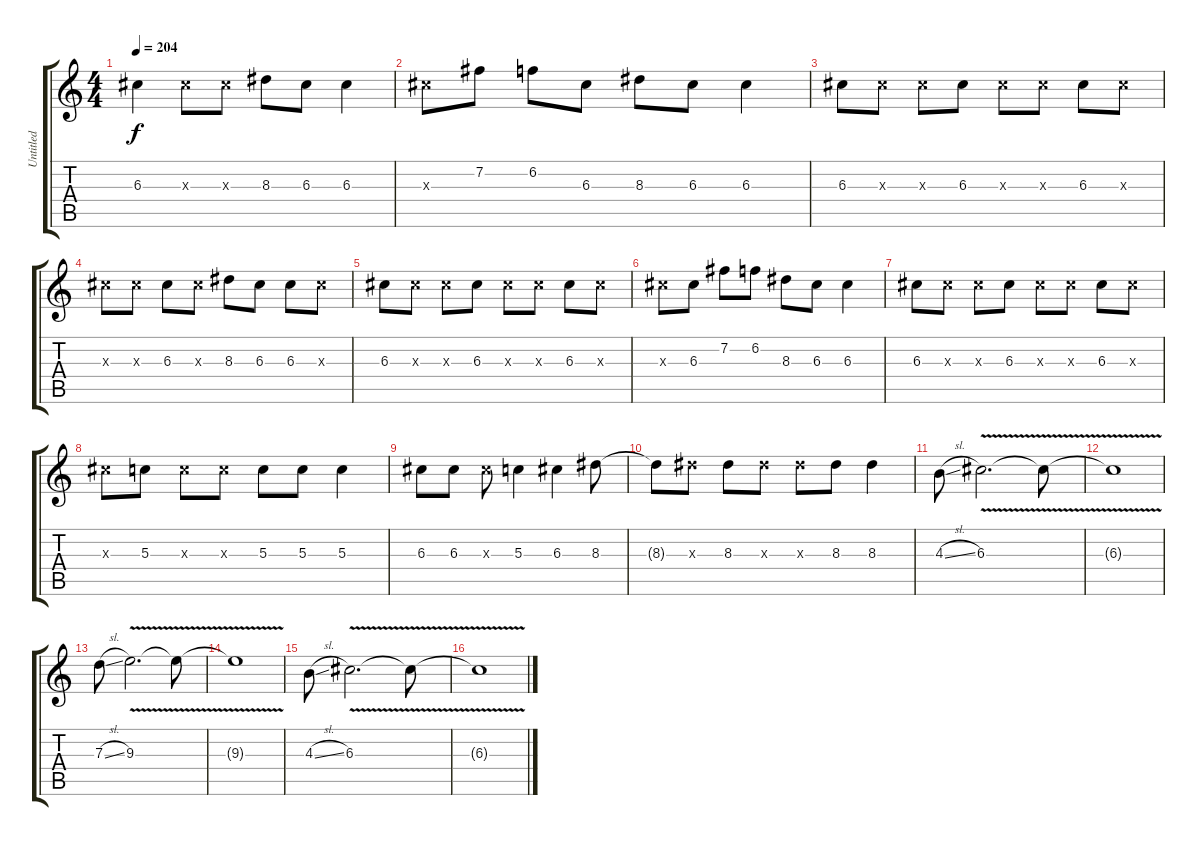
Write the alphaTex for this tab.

\track ("Untitled" "Untitled") {instrument acousticguitarsteel}
\staff {score tabs}
\tuning (E4 B3 G3 D3 A2 E2) {hide}
\ts (4 4)
\tempo 204
\clef g2
\ks c
6.3.4{dy f} 6.3{x}.8 6.3{x}.8 8.3.8 6.3.8 6.3.4 |
6.3{x}.8 7.2.8 6.2.8 6.3.8 8.3.8 6.3.8 6.3.4 |
6.3.8 6.3{x}.8 6.3{x}.8 6.3.8 6.3{x}.8 6.3{x}.8 6.3.8 6.3{x}.8 |
6.3{x}.8 6.3{x}.8 6.3.8 6.3{x}.8 8.3.8 6.3.8 6.3.8 6.3{x}.8 |
6.3.8 6.3{x}.8 6.3{x}.8 6.3.8 6.3{x}.8 6.3{x}.8 6.3.8 6.3{x}.8 |
6.3{x}.8 6.3.8 7.2.8 6.2.8 8.3.8 6.3.8 6.3.4 |
6.3.8 6.3{x}.8 6.3{x}.8 6.3.8 6.3{x}.8 6.3{x}.8 6.3.8 6.3{x}.8 |
6.3{x}.8 5.3.8 5.3{x}.8 5.3{x}.8 5.3.8 5.3.8 5.3.4 |
6.3.8 6.3.8 6.3{x}.8 5.3.4 6.3.4 8.3.8 |
8.3{t}.8 8.3{x}.8 8.3.8 8.3{x}.8 8.3{x}.8 8.3.8 8.3.4 |
4.3{sl}.8 6.3{v}.2{d} 6.3{v t}.8 |
6.3{v t}.1 |
7.3{sl}.8 9.3{v}.2{d} 9.3{v t}.8 |
9.3{v t}.1 |
4.3{sl}.8 6.3{v}.2{d} 6.3{v t}.8 |
6.3{v t}.1
